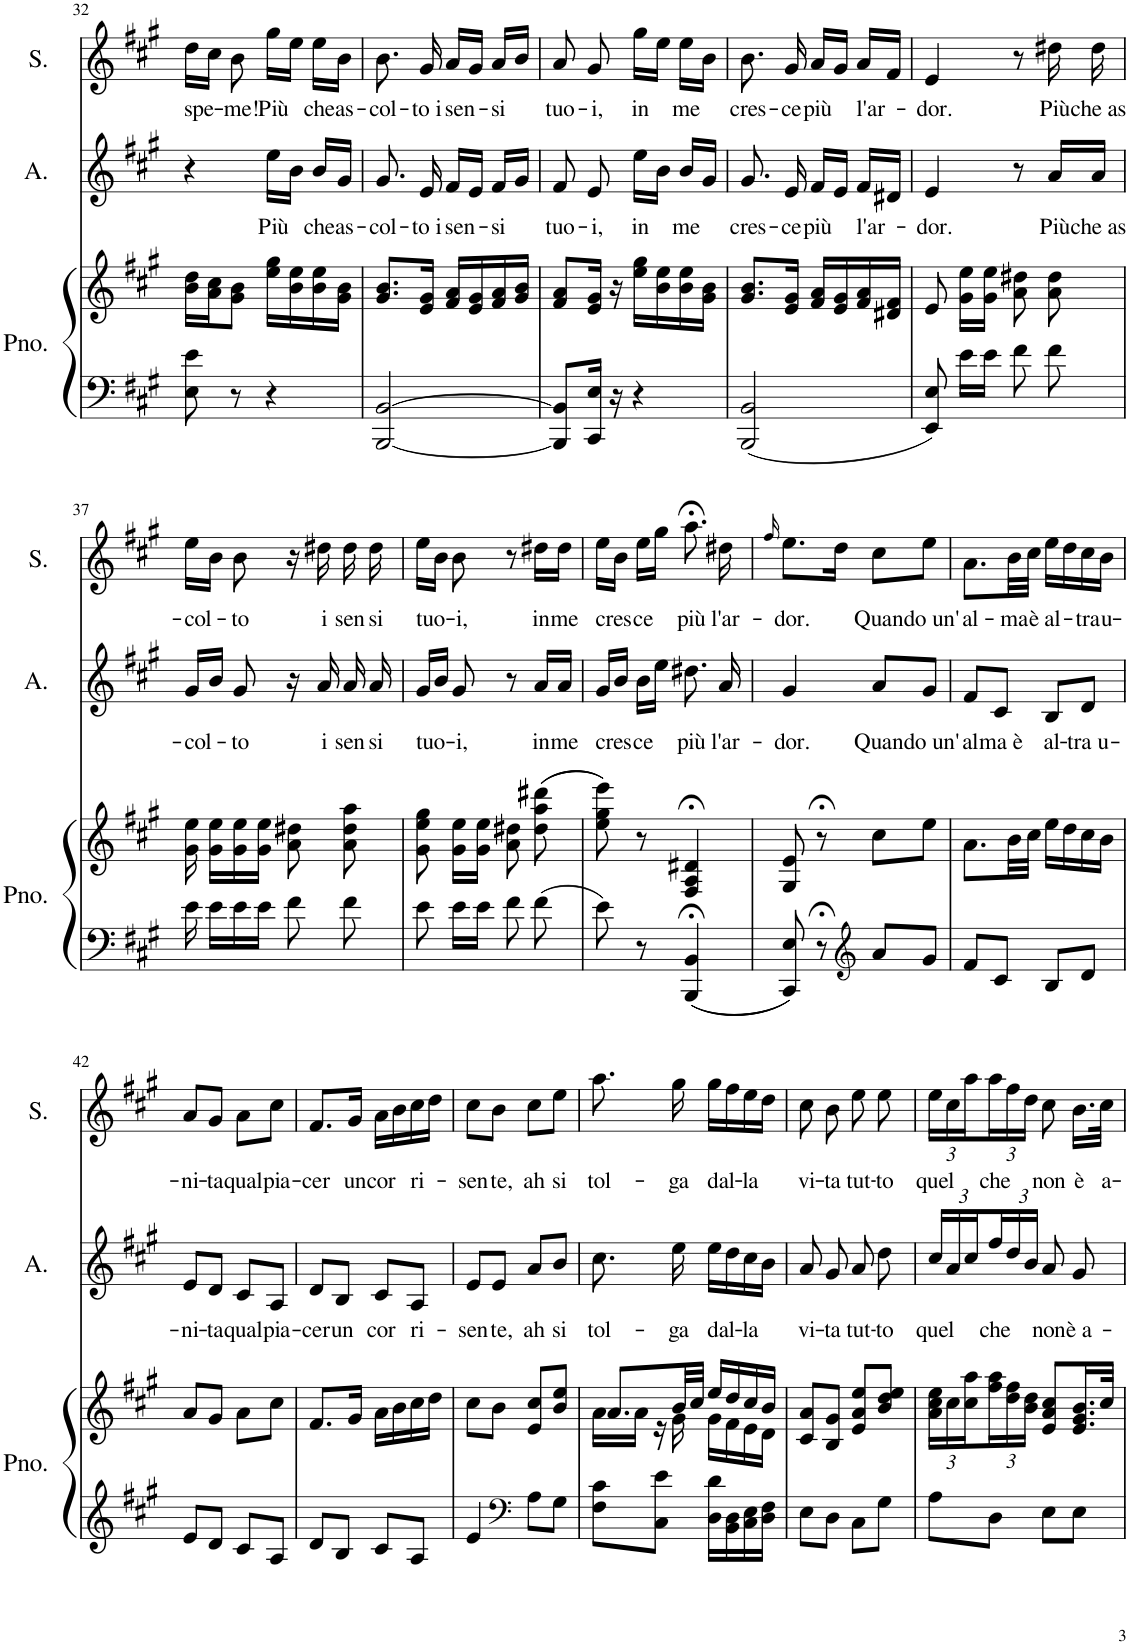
**kern	**kern	**kern	**text	**kern	**text
*part3	*part3	*part2	*part2	*part1	*part1
*staff4	*staff3	*staff2	*staff2	*staff1	*staff1
*I"Piano	*	*I"Annio	*	*I"Servilia	*
*I'Pno.	*	*I'A.	*	*I'S.	*
!!LO:PB:g=z
*clefF4	*clefG2	*clefG2	*	*clefG2	*
*	*	*Trd1c2	*	*	*
*k[f#c#g#]	*k[f#c#g#]	*k[f#c#g#]	*	*k[f#c#g#]	*
*M2/4	*M2/4	*M2/4	*	*M2/4	*
=32	=32	=32	=32	=32	=32
!	!	!	!	!	!LO:LY:b
8E\ 8e\	16b\ 16dd\LL	4r	.	16dd\LL	spe-
.	16a\ 16cc#\J	.	.	16cc#\JJ	.
!	!	!	!	!	!LO:LY:b
8r	8g#\ 8b\J	.	.	8b\	-me!
!	!	!	!LO:LY:b	!	!LO:LY:b
4r	16ee\ 16gg#\LL	16ee\LL	Più	16gg#\LL	Più
.	16b\ 16ee\	16b\JJ	.	16ee\JJ	.
!	!	!	!LO:LY:b	!	!LO:LY:b
.	16b\ 16ee\	16b/LL	che	16ee\LL	che
!	!	!	!LO:LY:b	!	!LO:LY:b
.	16g#\ 16b\JJ	16g#/JJ	as-	16b\JJ	as-
=33	=33	=33	=33	=33	=33
!	!	!	!LO:LY:b	!	!LO:LY:b
[2BBB/ [2BB/	8.g#/ 8.b/L	8.g#/	-col-	8.b\	-col-
!	!	!	!LO:LY:b	!	!LO:LY:b
.	16e/ 16g#/Jk	16e/	-to i	16g#/	-to i
!	!	!	!LO:LY:b	!	!LO:LY:b
.	16f#/ 16a/LL	16f#/LL	sen-	16a/LL	sen-
.	16e/ 16g#/	16e/JJ	.	16g#/JJ	.
!	!	!	!LO:LY:b	!	!LO:LY:b
.	16f#/ 16a/	16f#/LL	-si	16a/LL	-si
.	16g#/ 16b/JJ	16g#/JJ	.	16b/JJ	.
=34	=34	=34	=34	=34	=34
!	!	!	!LO:LY:b	!	!LO:LY:b
8BBB/] 8BB/]L	8f#/ 8a/L	8f#/	tuo-	8a/	tuo-
!	!	!	!LO:LY:b	!	!LO:LY:b
16CC#/ 16E/Jk	16e/ 16g#/Jk	8e/	-i,	8g#/	-i,
16r	16r	.	.	.	.
!	!	!	!LO:LY:b	!	!LO:LY:b
4r	16ee\ 16gg#\LL	16ee\LL	in	16gg#\LL	in
.	16b\ 16ee\	16b\JJ	.	16ee\JJ	.
!	!	!	!LO:LY:b	!	!LO:LY:b
.	16b\ 16ee\	16b/LL	me	16ee\LL	me
.	16g#\ 16b\JJ	16g#/JJ	.	16b\JJ	.
=35	=35	=35	=35	=35	=35
!	!	!	!LO:LY:b	!	!LO:LY:b
2BBB/ 2BB/	8.g#/ 8.b/L	8.g#/	cres-	8.b\	cres-
!	!	!	!LO:LY:b	!	!LO:LY:b
.	16e/ 16g#/Jk	16e/	-ce	16g#/	-ce
!	!	!	!LO:LY:b	!	!LO:LY:b
.	16f#/ 16a/LL	16f#/LL	più	16a/LL	più
.	16e/ 16g#/	16e/JJ	.	16g#/JJ	.
!	!	!	!LO:LY:b	!	!LO:LY:b
.	16f#/ 16a/	16f#/LL	l'ar-	16a/LL	l'ar-
.	16d#X/ 16f#/JJ	16d#X/JJ	.	16f#/JJ	.
=36	=36	=36	=36	=36	=36
!	!	!	!LO:LY:b	!	!LO:LY:b
8EE/ 8E/	8e/	4e/	-dor.	4e/	-dor.
16e\LL	16g#\ 16ee\LL	.	.	.	.
16e\JJ	16g#\ 16ee\JJ	.	.	.	.
8f#\	8a\ 8dd#X\	8r	.	8r	.
!	!	!	!LO:LY:b	!	!LO:LY:b
8f#\	8a\ 8dd#\	16a/LL	Più	16dd#X\	Più
!	!	!	!LO:LY:b	!	!LO:LY:b
.	.	16a/JJ	che as-	16dd#\	che as-
!!LO:LB:g=z
=37	=37	=37	=37	=37	=37
!	!	!	!LO:LY:b	!	!LO:LY:b
16e\	16g#\ 16ee\	16g#/LL	-col-	16ee\LL	-col-
16e\LL	16g#\ 16ee\LL	16b/JJ	.	16b\JJ	.
!	!	!	!LO:LY:b	!	!LO:LY:b
16e\	16g#\ 16ee\	8g#/	-to	8b\	-to
16e\JJ	16g#\ 16ee\JJ	.	.	.	.
8f#\	8a\ 8dd#X\	16r	.	16r	.
!	!	!	!LO:LY:b	!	!LO:LY:b
.	.	16a/	i	16dd#X\	i
!	!	!	!LO:LY:b	!	!LO:LY:b
8f#\	8a\ 8dd#\ 8aa\	16a/	sen-	16dd#\	sen-
!	!	!	!LO:LY:b	!	!LO:LY:b
.	.	16a/	-si	16dd#\	-si
=38	=38	=38	=38	=38	=38
!	!	!	!LO:LY:b	!	!LO:LY:b
8e\	8g#\ 8ee\ 8gg#\	16g#/LL	tuo-	16ee\LL	tuo-
.	.	16b/JJ	.	16b\JJ	.
!	!	!	!LO:LY:b	!	!LO:LY:b
16e\LL	16g#\ 16ee\LL	8g#/	-i,	8b\	-i,
16e\JJ	16g#\ 16ee\JJ	.	.	.	.
8f#\	8a\ 8dd#X\	8r	.	8r	.
!	!	!	!LO:LY:b	!	!LO:LY:b
8f#\	((8dd#\ 8aa\ 8ddd#X\	16a/LL	in	16dd#X\LL	in
!	!	!	!LO:LY:b	!	!LO:LY:b
.	.	16a/JJ	me	16dd#\JJ	me
=39	=39	=39	=39	=39	=39
!	!	!	!LO:LY:b	!	!LO:LY:b
8e\	8ee\ 8gg#\ 8eee\))	16g#/LL	cres-	16ee\LL	cres-
.	.	16b/JJ	.	16b\JJ	.
!	!	!	!LO:LY:b	!	!LO:LY:b
8r	8r	16b\LL	-ce	16ee\LL	-ce
.	.	16ee\JJ	.	16gg#\JJ	.
!	!	!	!LO:LY:b	!	!LO:LY:b
4BBB/;< 4BB/;<	4F#/;< 4A/;< 4d#X/;<	8.dd#X\	più	8.aa;<\	più
!	!	!	!LO:LY:b	!	!LO:LY:b
.	.	16a/	l'ar-	16dd#X\	l'ar-
=40	=40	=40	=40	=40	=40
.	.	.	.	16qff#/	.
!	!	!	!LO:LY:b	!	!LO:LY:b
8CC#/ 8E/	8G#/ 8e/	4g#/	-dor.	8.ee\L	-dor.
8r;<	8r;<	.	.	.	.
.	.	.	.	16dd\Jk	.
*clefG2	*	*	*	*	*
!	!	!	!LO:LY:b	!	!LO:LY:b
8a/L	8cc#\L	8a/L	Quan-	8cc#\L	Quan-
!	!	!	!LO:LY:b	!	!LO:LY:b
8g#/J	8ee\J	8g#/J	-do un'	8ee\J	-do un'
=41	=41	=41	=41	=41	=41
!	!	!	!LO:LY:b	!	!LO:LY:b
8f#/L	8.a\L	8f#/L	al-	8.a\L	al-
!	!	!	!LO:LY:b	!	!
8c#/J	.	8c#/J	-ma è	.	.
!	!	!	!	!	!LO:LY:b
.	32b\LL	.	.	32b\LL	-ma
!	!	!	!	!	!LO:LY:b
.	32cc#\JJJ	.	.	32cc#\JJJ	è
!	!	!	!LO:LY:b	!	!LO:LY:b
8B/L	16ee\LL	8B/L	al-	16ee\LL	al-
.	16dd\	.	.	16dd\	.
!	!	!	!LO:LY:b	!	!LO:LY:b
8d/J	16cc#\	8d/J	-tra u-	16cc#\	-tra
!	!	!	!	!	!LO:LY:b
.	16b\JJ	.	.	16b\JJ	u-
!!LO:LB:g=z
=42	=42	=42	=42	=42	=42
!	!	!	!LO:LY:b	!	!LO:LY:b
8e/L	8a/L	8e/L	-ni-	8a/L	-ni-
!	!	!	!LO:LY:b	!	!LO:LY:b
8d/J	8g#/J	8d/J	-ta	8g#/J	-ta
!	!	!	!LO:LY:b	!	!LO:LY:b
8c#/L	8a\L	8c#/L	qual	8a\L	qual
!	!	!	!LO:LY:b	!	!LO:LY:b
8A/J	8cc#\J	8A/J	pia-	8cc#\J	pia-
=43	=43	=43	=43	=43	=43
!	!	!	!LO:LY:b	!	!LO:LY:b
8d/L	8.f#/L	8d/L	-cer	8.f#/L	-cer
!	!	!	!LO:LY:b	!	!
8B/J	.	8B/J	un	.	.
!	!	!	!	!	!LO:LY:b
.	16g#/Jk	.	.	16g#/Jk	un
!	!	!	!LO:LY:b	!	!LO:LY:b
8c#/L	16a\LL	8c#/L	cor	16a\LL	cor
.	16b\	.	.	16b\	.
!	!	!	!LO:LY:b	!	!LO:LY:b
8A/J	16cc#\	8A/J	ri-	16cc#\	ri-
.	16dd\JJ	.	.	16dd\JJ	.
=44	=44	=44	=44	=44	=44
!	!	!	!LO:LY:b	!	!LO:LY:b
4e/	8cc#\L	8e/L	-sen-	8cc#\L	-sen-
!	!	!	!LO:LY:b	!	!LO:LY:b
.	8b\J	8e/J	-te,	8b\J	-te,
*clefF4	*	*	*	*	*
!	!	!	!LO:LY:b	!	!LO:LY:b
8A\L	8e/ 8cc#/L	8a/L	ah	8cc#\L	ah
!	!	!	!LO:LY:b	!	!LO:LY:b
8G#\J	8b/ 8ee/J	8b/J	si	8ee\J	si
=45	=45	=45	=45	=45	=45
*	*^	*	*	*	*
!	!	!	!	!LO:LY:b	!	!LO:LY:b
8F#\ 8c#\L	8.a/L	16a\LL	8.cc#\	tol-	8.aa\	tol-
.	.	16a\JJ	.	.	.	.
8C#\ 8e\J	.	16r	.	.	.	.
!	!	!	!	!LO:LY:b	!	!LO:LY:b
.	32b/LL	16g#\	16ee\	-ga	16gg#\	-ga
.	32cc#/JJJ	.	.	.	.	.
!	!	!	!	!LO:LY:b	!	!LO:LY:b
16D\ 16d\LL	16ee/LL	16g#\LL	16ee\LL	dal-	16gg#\LL	dal-
16BB\ 16D\	16dd/	16f#\	16dd\	.	16ff#\	.
!	!	!	!	!LO:LY:b	!	!LO:LY:b
16C#\ 16E\	16cc#/	16e\	16cc#\	-la	16ee\	-la
16D\ 16F#\JJ	16b/JJ	16d\JJ	16b\JJ	.	16dd\JJ	.
=46	=46	=46	=46	=46	=46	=46
!	!	!	!	!LO:LY:b	!	!LO:LY:b
*	*v	*v	*	*	*	*
8E\L	8c#/ 8a/L	8a/	vi-	8cc#\	vi-
!	!	!	!LO:LY:b	!	!LO:LY:b
8D\J	8B/ 8g#/J	8g#/	-ta	8b\	-ta
!	!	!	!LO:LY:b	!	!LO:LY:b
8C#\L	8e/ 8a/ 8ee/L	8a/	tut-	8ee\	tut-
!	!	!	!LO:LY:b	!	!LO:LY:b
8G#\J	8b/ 8dd/ 8ee/J	8dd\	-to	8ee\	-to
=47	=47	=47	=47	=47	=47
*	*Xbrackettup	*Xbrackettup	*	*	*
!	!	!	!LO:LY:b	!	!
*	*	*	*	*Xbrackettup	*
!	!	!	!	!	!LO:LY:b
8A\L	24a\ 24cc#\ 24ee\LL	24cc#/LL	quel	24ee\LL	quel
.	24cc#\	24a/	.	24cc#\	.
.	24cc#\ 24aa\	24cc#/	.	24aa\	.
!	!	!	!LO:LY:b	!	!LO:LY:b
8D\J	24ff#\ 24aa\	24ff#/	che	24aa\	che
.	24dd\ 24ff#\	24dd/	.	24ff#\	.
.	24b\ 24dd\JJ	24b/JJ	.	24dd\JJ	.
!	!	!	!LO:LY:b	!	!LO:LY:b
8E\L	8e/ 8a/ 8cc#/L	8a/	non	8cc#\	non
!	!	!	!LO:LY:b	!	!LO:LY:b
8E\J	16.e/ 16.g#/ 16.b/L	8g#/	è a-	16.b\LL	è
!	!	!	!	!	!LO:LY:b
.	32cc#/JJk	.	.	32cc#\JJk	a-
=	=	=	=	=	=
*-	*-	*-	*-	*-	*-
